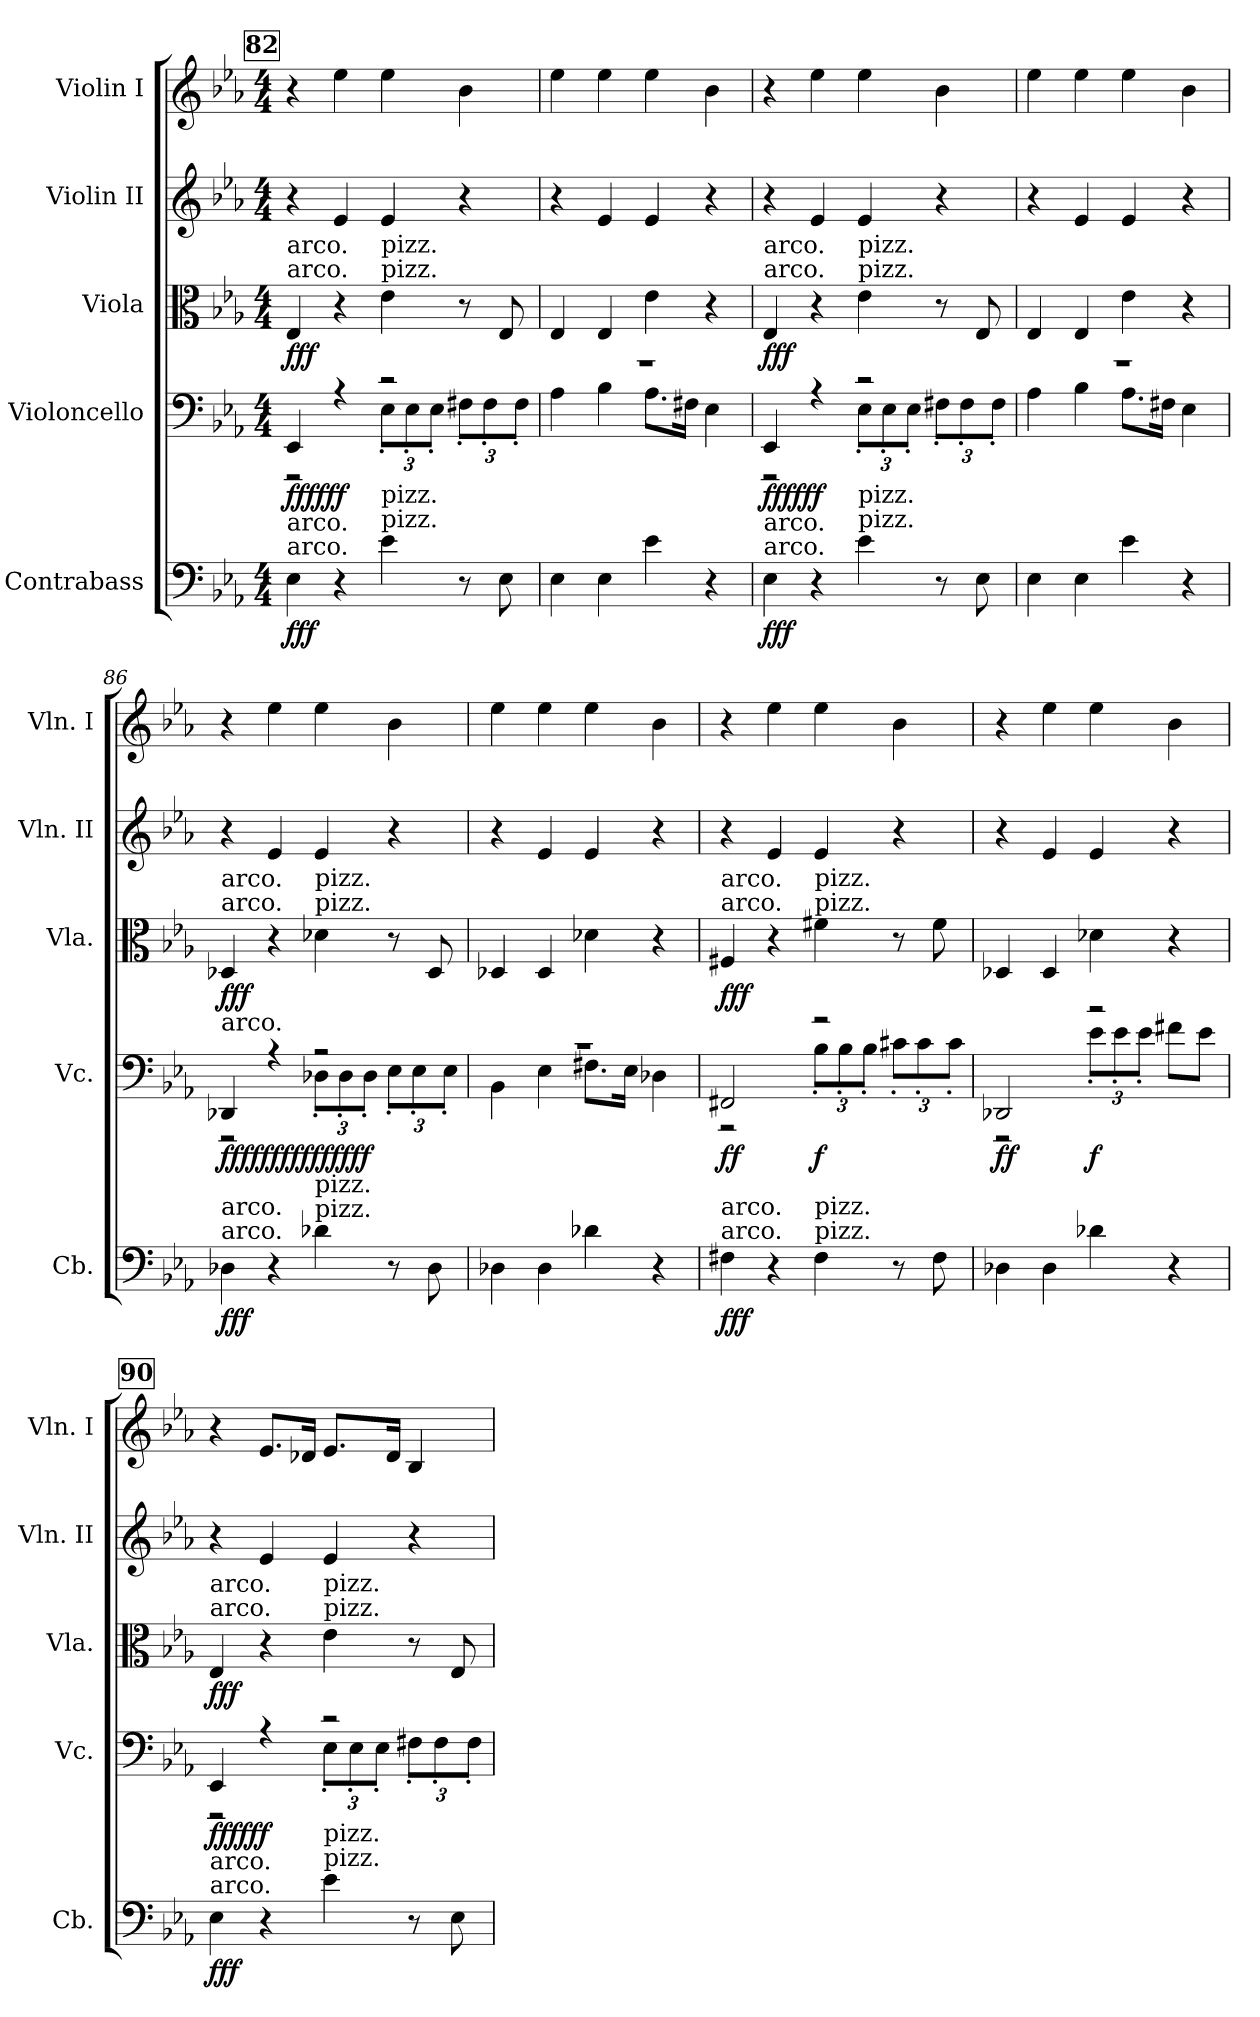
**kern	**dynam	**kern	**dynam	**kern	**dynam	**kern	**kern
*part5	*part5	*part4	*part4	*part3	*part3	*part2	*part1
*staff5	*staff5	*staff4	*staff4	*staff3	*staff3	*staff2	*staff1
*I"Contrabass	*	*I"Violoncello	*	*I"Viola	*	*I"Violin II	*I"Violin I
*I'Cb.	*	*I'Vc.	*	*I'Vla.	*	*I'Vln. II	*I'Vln. I
*clefF4	*	*clefF4	*	*clefC3	*	*clefG2	*clefG2
*ITrd7c12	*	*	*	*	*	*	*
*k[b-e-a-]	*	*k[b-e-a-]	*	*k[b-e-a-]	*	*k[b-e-a-]	*k[b-e-a-]
*M4/4	*	*M4/4	*	*M4/4	*	*M4/4	*M4/4
!!LO:REH:place=s1:a:B:fs=14:t=82
=82	=82	=82	=82	=82	=82	=82	=82
*	*	*^	*	*	*	*	*
!	!	!	!	!	!LO:TX:a:t=arco.	!	!	!
!	!	!	!	!	!LO:TX:a:t=arco.	!	!	!
!LO:TX:a:t=arco.	!	!	!	!	!	!	!	!
!LO:TX:a:t=arco.	!	!	!	!	!	!	!	!
!	!LO:DY:b	!	!	!LO:DY:b	!	!	!	!
!	!	!	!	!LO:DY:n=1:b	!	!LO:DY:b	!	!
4EE-\	fff	4EE-/	2r	fff fff	4E-/	fff	4r	4r
4r	.	4r	.	.	4r	.	4e-/	4ee-\
*	*	*	*Xbrackettup	*	*	*	*	*
!	!	!	!	!	!LO:TX:a:t=pizz.	!	!	!
!	!	!	!	!	!LO:TX:a:t=pizz.	!	!	!
!LO:TX:a:t=pizz.	!	!	!	!	!	!	!	!
!LO:TX:a:t=pizz.	!	!	!	!	!	!	!	!
!	!LO:DY:b	!	!	!	!	!	!	!
!	!LO:DY:n=1:b	!	!	!LO:DY:n=2:b	!	!	!	!
!	!	!	!	!LO:DY:n=3:b	!	!LO:DY:b	!	!
!	!	!	!	!	!	!LO:DY:n=1:b	!	!
4E-\	mp mp	2r	12E-'\L	mf mf	4e-\	mp mp	4e-/	4ee-\
.	.	.	12E-'\	.	.	.	.	.
.	.	.	12E-'\J	.	.	.	.	.
8r	.	.	12F#X'\L	.	8r	.	4r	4b-\
.	.	.	12F#'\	.	.	.	.	.
8EE-\	.	.	.	.	8E-/	.	.	.
.	.	.	12F#'\J	.	.	.	.	.
!!LO:PB:g=z
=83	=83	=83	=83	=83	=83	=83	=83	=83
4EE-\	.	1r	4A-\	.	4E-/	.	4r	4ee-\
4EE-\	.	.	4B-\	.	4E-/	.	4e-/	4ee-\
4E-\	.	.	8.A-\L	.	4e-\	.	4e-/	4ee-\
.	.	.	16F#X\Jk	.	.	.	.	.
4r	.	.	4E-\	.	4r	.	4r	4b-\
=84	=84	=84	=84	=84	=84	=84	=84	=84
!	!	!	!	!	!LO:TX:a:t=arco.	!	!	!
!	!	!	!	!	!LO:TX:a:t=arco.	!	!	!
!LO:TX:a:t=arco.	!	!	!	!	!	!	!	!
!LO:TX:a:t=arco.	!	!	!	!	!	!	!	!
!	!LO:DY:b	!	!	!LO:DY:b	!	!	!	!
!	!	!	!	!LO:DY:n=1:b	!	!LO:DY:b	!	!
4EE-\	fff	4EE-/	2r	fff fff	4E-/	fff	4r	4r
4r	.	4r	.	.	4r	.	4e-/	4ee-\
!	!	!	!	!	!LO:TX:a:t=pizz.	!	!	!
!	!	!	!	!	!LO:TX:a:t=pizz.	!	!	!
!LO:TX:a:t=pizz.	!	!	!	!	!	!	!	!
!LO:TX:a:t=pizz.	!	!	!	!	!	!	!	!
!	!LO:DY:b	!	!	!	!	!	!	!
!	!LO:DY:n=1:b	!	!	!LO:DY:n=2:b	!	!	!	!
!	!	!	!	!LO:DY:n=3:b	!	!LO:DY:b	!	!
!	!	!	!	!	!	!LO:DY:n=1:b	!	!
4E-\	mp mp	2r	12E-'\L	mf mf	4e-\	mp mp	4e-/	4ee-\
.	.	.	12E-'\	.	.	.	.	.
.	.	.	12E-'\J	.	.	.	.	.
8r	.	.	12F#X'\L	.	8r	.	4r	4b-\
.	.	.	12F#'\	.	.	.	.	.
8EE-\	.	.	.	.	8E-/	.	.	.
.	.	.	12F#'\J	.	.	.	.	.
=85	=85	=85	=85	=85	=85	=85	=85	=85
4EE-\	.	1r	4A-\	.	4E-/	.	4r	4ee-\
4EE-\	.	.	4B-\	.	4E-/	.	4e-/	4ee-\
4E-\	.	.	8.A-\L	.	4e-\	.	4e-/	4ee-\
.	.	.	16F#X\Jk	.	.	.	.	.
4r	.	.	4E-\	.	4r	.	4r	4b-\
=86	=86	=86	=86	=86	=86	=86	=86	=86
!	!	!	!	!	!LO:TX:a:t=arco.	!	!	!
!	!	!	!	!	!LO:TX:a:t=arco.	!	!	!
!	!	!LO:TX:a:t=arco.	!	!	!	!	!	!
!LO:TX:a:t=arco.	!	!	!	!	!	!	!	!
!LO:TX:a:t=arco.	!	!	!	!	!	!	!	!
!	!LO:DY:b	!	!	!LO:DY:b	!	!	!	!
!	!	!	!	!LO:DY:n=1:b	!	!	!	!
!	!	!	!	!LO:DY:n=2:b	!	!	!	!
!	!	!	!	!LO:DY:n=3:b	!	!	!	!
!	!	!	!	!LO:DY:n=4:b	!	!LO:DY:b	!	!
4DD-X\	fff	4DD-X/	2r	fff fff fff fff fff	4D-X/	fff	4r	4r
4r	.	4r	.	.	4r	.	4e-/	4ee-\
!	!	!	!	!	!LO:TX:a:t=pizz.	!	!	!
!	!	!	!	!	!LO:TX:a:t=pizz.	!	!	!
!LO:TX:a:t=pizz.	!	!	!	!	!	!	!	!
!LO:TX:a:t=pizz.	!	!	!	!	!	!	!	!
!	!LO:DY:b	!	!	!	!	!	!	!
!	!LO:DY:n=1:b	!	!	!LO:DY:n=5:b	!	!	!	!
!	!	!	!	!LO:DY:n=6:b	!	!	!	!
!	!	!	!	!LO:DY:n=7:b	!	!	!	!
!	!	!	!	!LO:DY:n=8:b	!	!	!	!
!	!	!	!	!LO:DY:n=9:b	!	!LO:DY:b	!	!
!	!	!	!	!	!	!LO:DY:n=1:b	!	!
4D-X\	mp mp	2r	12D-X'\L	mf mf mf mf mf	4d-X\	mp mp	4e-/	4ee-\
.	.	.	12D-'\	.	.	.	.	.
.	.	.	12D-'\J	.	.	.	.	.
8r	.	.	12E-'\L	.	8r	.	4r	4b-\
.	.	.	12E-'\	.	.	.	.	.
8DD-\	.	.	.	.	8D-/	.	.	.
.	.	.	12E-'\J	.	.	.	.	.
!!LO:LB:g=z
=87	=87	=87	=87	=87	=87	=87	=87	=87
4DD-X\	.	1r	4BB-\	.	4D-X/	.	4r	4ee-\
4DD-\	.	.	4E-\	.	4D-/	.	4e-/	4ee-\
4D-X\	.	.	8.F#X\L	.	4d-X\	.	4e-/	4ee-\
.	.	.	16E-\Jk	.	.	.	.	.
4r	.	.	4D-X\	.	4r	.	4r	4b-\
=88	=88	=88	=88	=88	=88	=88	=88	=88
!	!	!	!	!	!LO:TX:a:t=arco.	!	!	!
!	!	!	!	!	!LO:TX:a:t=arco.	!	!	!
!LO:TX:a:t=arco.	!	!	!	!	!	!	!	!
!LO:TX:a:t=arco.	!	!	!	!	!	!	!	!
!	!LO:DY:b	!	!	!LO:DY:b	!	!LO:DY:b	!	!
4FF#X\	fff	2FF#X/	2r	ff	4F#X/	fff	4r	4r
4r	.	.	.	.	4r	.	4e-/	4ee-\
!	!	!	!	!	!LO:TX:a:t=pizz.	!	!	!
!	!	!	!	!	!LO:TX:a:t=pizz.	!	!	!
!LO:TX:a:t=pizz.	!	!	!	!	!	!	!	!
!LO:TX:a:t=pizz.	!	!	!	!	!	!	!	!
!	!LO:DY:b	!	!	!	!	!	!	!
!	!LO:DY:n=1:b	!	!	!LO:DY:b	!	!LO:DY:b	!	!
!	!	!	!	!	!	!LO:DY:n=1:b	!	!
4FF#\	mp mp	2r	12B-'\L	f	4f#X\	mp mp	4e-/	4ee-\
.	.	.	12B-'\	.	.	.	.	.
.	.	.	12B-'\J	.	.	.	.	.
8r	.	.	12c#X'\L	.	8r	.	4r	4b-\
.	.	.	12c#'\	.	.	.	.	.
8FF#\	.	.	.	.	8f#\	.	.	.
.	.	.	12c#'\J	.	.	.	.	.
=89	=89	=89	=89	=89	=89	=89	=89	=89
!	!	!	!	!LO:DY:b	!	!	!	!
4DD-X\	.	2DD-X/	2r	ff	4D-X/	.	4r	4r
4DD-\	.	.	.	.	4D-/	.	4e-/	4ee-\
!	!	!	!	!LO:DY:b	!	!	!	!
4D-X\	.	2r	12e-'\L	f	4d-X\	.	4e-/	4ee-\
.	.	.	12e-'\	.	.	.	.	.
.	.	.	12e-'\J	.	.	.	.	.
4r	.	.	8f#X\L	.	4r	.	4r	4b-\
.	.	.	8e-\J	.	.	.	.	.
!!LO:PB:g=z
!!LO:REH:place=s1:a:B:fs=14:t=90
=90	=90	=90	=90	=90	=90	=90	=90	=90
!	!	!	!	!	!LO:TX:a:t=arco.	!	!	!
!	!	!	!	!	!LO:TX:a:t=arco.	!	!	!
!LO:TX:a:t=arco.	!	!	!	!	!	!	!	!
!LO:TX:a:t=arco.	!	!	!	!	!	!	!	!
!	!LO:DY:b	!	!	!LO:DY:b	!	!	!	!
!	!	!	!	!LO:DY:n=1:b	!	!LO:DY:b	!	!
4EE-\	fff	4EE-/	2r	fff fff	4E-/	fff	4r	4r
4r	.	4r	.	.	4r	.	4e-/	8.e-/L
.	.	.	.	.	.	.	.	16d-X/Jk
!	!	!	!	!	!LO:TX:a:t=pizz.	!	!	!
!	!	!	!	!	!LO:TX:a:t=pizz.	!	!	!
!LO:TX:a:t=pizz.	!	!	!	!	!	!	!	!
!LO:TX:a:t=pizz.	!	!	!	!	!	!	!	!
!	!LO:DY:b	!	!	!	!	!	!	!
!	!LO:DY:n=1:b	!	!	!LO:DY:n=2:b	!	!	!	!
!	!	!	!	!LO:DY:n=3:b	!	!LO:DY:b	!	!
!	!	!	!	!	!	!LO:DY:n=1:b	!	!
4E-\	mp mp	2r	12E-'\L	mf mf	4e-\	mp mp	4e-/	8.e-/L
.	.	.	12E-'\	.	.	.	.	.
.	.	.	12E-'\J	.	.	.	.	.
.	.	.	.	.	.	.	.	16d-/Jk
8r	.	.	12F#X'\L	.	8r	.	4r	4B-/
.	.	.	12F#'\	.	.	.	.	.
8EE-\	.	.	.	.	8E-/	.	.	.
.	.	.	12F#'\J	.	.	.	.	.
*	*	*v	*v	*	*	*	*	*
=	=	=	=	=	=	=	=
*-	*-	*-	*-	*-	*-	*-	*-
